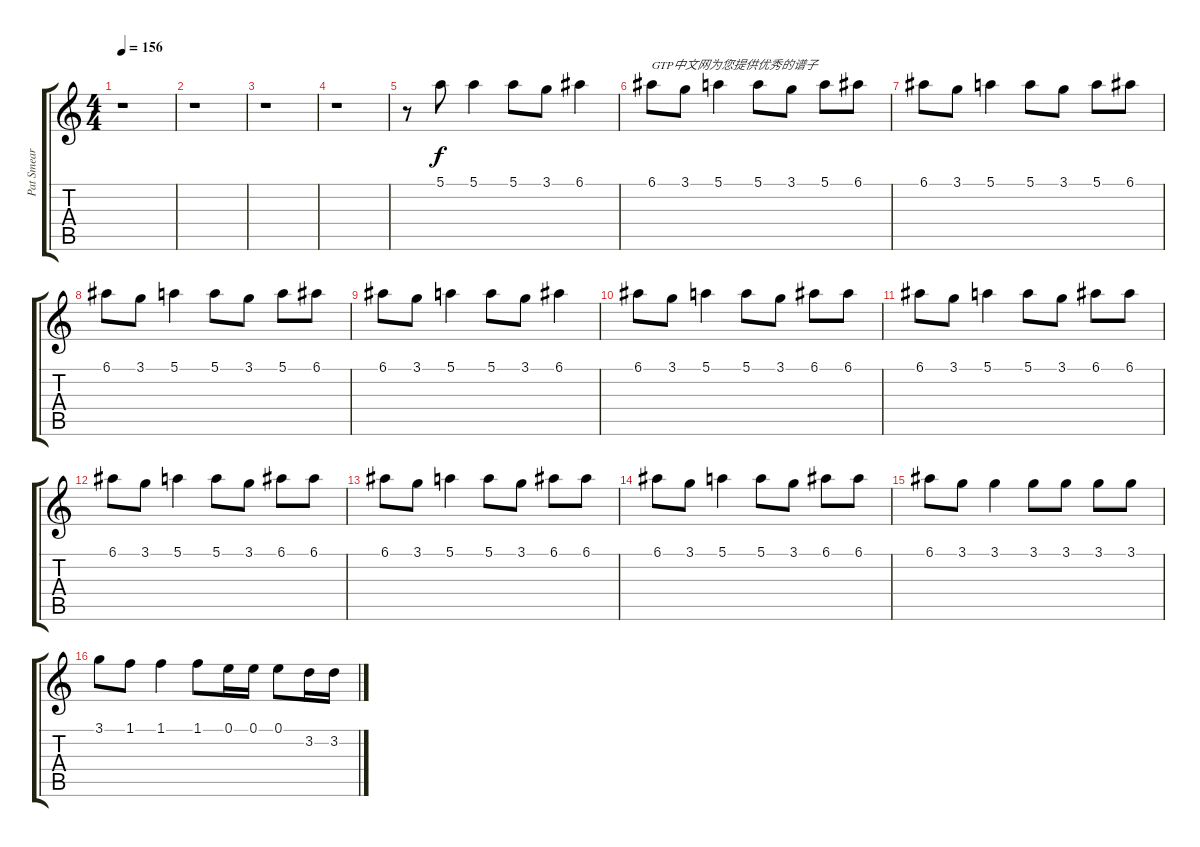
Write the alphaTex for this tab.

\track ("Pat Smear" "Pat Smear") {instrument overdrivenguitar}
\staff {score tabs}
\tuning (E4 B3 G3 D3 A2 E2) {hide}
\ts (4 4)
\tempo 156
\clef g2
\ks c
r.1{dy f instrument overdrivenguitar} |
r.1 |
r.1 |
r.1 |
r.8 5.1.8 5.1.4 5.1.8 3.1.8 6.1.4 |
6.1.8{txt "GTP中文网为您提供优秀的谱子"} 3.1.8 5.1.4 5.1.8 3.1.8 5.1.8 6.1.8 |
6.1.8 3.1.8 5.1.4 5.1.8 3.1.8 5.1.8 6.1.8 |
6.1.8 3.1.8 5.1.4 5.1.8 3.1.8 5.1.8 6.1.8 |
6.1.8 3.1.8 5.1.4 5.1.8 3.1.8 6.1.4 |
6.1.8 3.1.8 5.1.4 5.1.8 3.1.8 6.1.8 6.1.8 |
6.1.8 3.1.8 5.1.4 5.1.8 3.1.8 6.1.8 6.1.8 |
6.1.8 3.1.8 5.1.4 5.1.8 3.1.8 6.1.8 6.1.8 |
6.1.8 3.1.8 5.1.4 5.1.8 3.1.8 6.1.8 6.1.8 |
6.1.8 3.1.8 5.1.4 5.1.8 3.1.8 6.1.8 6.1.8 |
6.1.8 3.1.8 3.1.4 3.1.8 3.1.8 3.1.8 3.1.8 |
3.1.8 1.1.8 1.1.4 1.1.8 0.1.16 0.1.16 0.1.8 3.2.16 3.2.16
